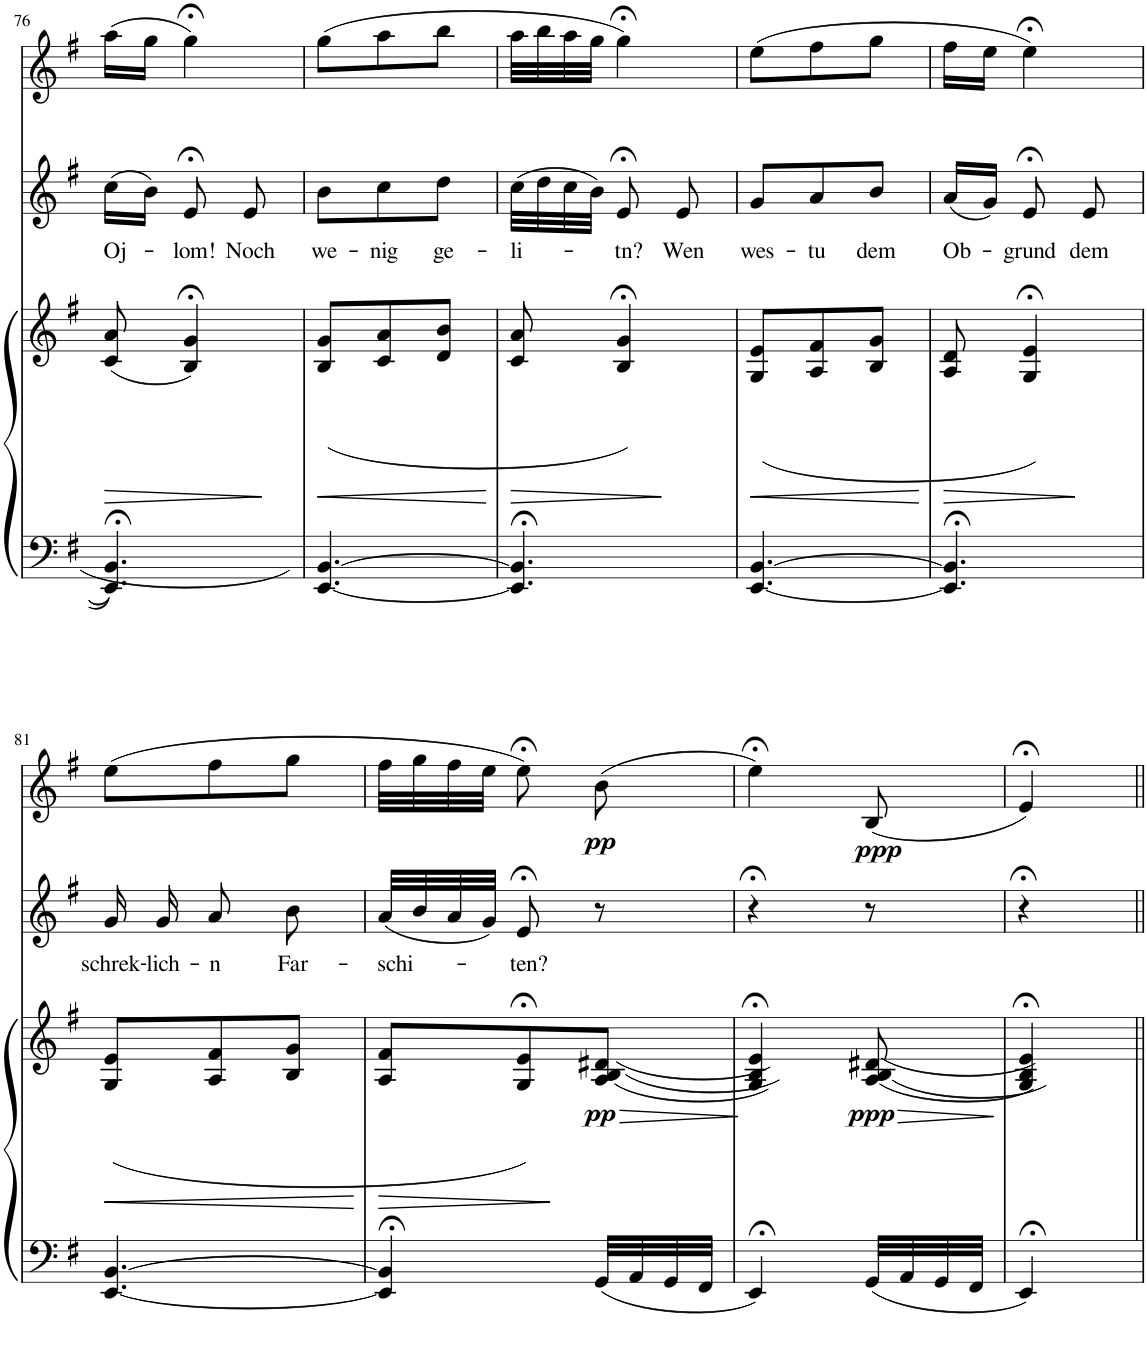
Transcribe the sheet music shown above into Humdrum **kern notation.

**kern	**kern	**dynam	**kern	**text	**kern	**dynam
*part3	*part3	*part3	*part2	*part2	*part1	*part1
*staff4	*staff3	*staff3/4	*staff2	*staff2	*staff1	*staff1
*I"פּיאַנע	*	*	*I"געזאַנג	*	*I"פֿידל	*
!!LO:PB:g=z
*clefF4	*clefG2	*	*clefG2	*	*clefG2	*
*k[f#]	*k[f#]	*	*k[f#]	*	*k[f#]	*
*M3/8	*M3/8	*	*M3/8	*	*M3/8	*
=76	=76	=76	=76	=76	=76	=76
!	!	!LO:HP:b	!	!LO:LY:b	!	!
4.EE/;< 4.BB/;<	(8c/ 8a/	>	(16cc\LL	Oj-	(16aa\LL	.
.	.	.	16b\JJ)	.	16gg\JJ	.
!	!	!	!	!LO:LY:b	!	!
.	4B/;< 4g/;<)	.	8e;</	-lom!	4gg;<\)	.
!	!	!	!	!LO:LY:b	!	!
.	.	.	8e/	Noch	.	.
.	.	]	.	.	.	.
=77	=77	=77	=77	=77	=77	=77
!	!	!LO:HP:b	!	!LO:LY:b	!	!
[4.EE/ [4.BB/	(8B/ 8g/L	<	8b\L	we-	(8gg\L	.
!	!	!	!	!LO:LY:b	!	!
.	8c/ 8a/	.	8cc\	-nig	8aa\	.
!	!	!	!	!LO:LY:b	!	!
.	8d/ 8b/J	.	8dd\J	ge-	8bb\J	.
.	.	[	.	.	.	.
=78	=78	=78	=78	=78	=78	=78
!	!	!LO:HP:b	!	!LO:LY:b	!	!
4.EE/];< 4.BB/];<	8c/ 8a/	>	(32cc\LLL	-li-	32aa\LLL	.
.	.	.	32dd\	.	32bb\	.
.	.	.	32cc\	.	32aa\	.
.	.	.	32b\JJJ)	.	32gg\JJJ	.
!	!	!	!	!LO:LY:b	!	!
.	4B/;< 4g/;<)	.	8e;</	-tn?	4gg;<\)	.
!	!	!	!	!LO:LY:b	!	!
.	.	.	8e/	Wen	.	.
.	.	]	.	.	.	.
=79	=79	=79	=79	=79	=79	=79
!	!	!LO:HP:b	!	!LO:LY:b	!	!
[4.EE/ [4.BB/	(8G/ 8e/L	<	8g/L	wes-	(8ee\L	.
!	!	!	!	!LO:LY:b	!	!
.	8A/ 8f#/	.	8a/	-tu	8ff#\	.
!	!	!	!	!LO:LY:b	!	!
.	8B/ 8g/J	.	8b/J	dem	8gg\J	.
.	.	[	.	.	.	.
=80	=80	=80	=80	=80	=80	=80
!	!	!LO:HP:b	!	!LO:LY:b	!	!
4.EE/];< 4.BB/];<	8A/ 8d/	>	(16a/LL	Ob-	16ff#\LL	.
.	.	.	16g/JJ)	.	16ee\JJ	.
!	!	!	!	!LO:LY:b	!	!
.	4G/;< 4e/;<)	.	8e;</	-grund	4ee;<\)	.
!	!	!	!	!LO:LY:b	!	!
.	.	.	8e/	dem	.	.
.	.	]	.	.	.	.
!!LO:LB:g=z
=81	=81	=81	=81	=81	=81	=81
!	!	!LO:HP:b	!	!LO:LY:b	!	!
[4.EE/ [4.BB/	(8G/ 8e/L	<	16g/	schrek-	(8ee\L	.
!	!	!	!	!LO:LY:b	!	!
.	.	.	16g/	-lich-	.	.
!	!	!	!	!LO:LY:b	!	!
.	8A/ 8f#/	.	8a/	-n	8ff#\	.
!	!	!	!	!LO:LY:b	!	!
.	8B/ 8g/J	.	8b\	Far-	8gg\J	.
.	.	[	.	.	.	.
=82	=82	=82	=82	=82	=82	=82
!	!	!LO:HP:b	!	!LO:LY:b	!	!
4EE/];< 4BB/];<	8A/ 8f#/L	>	(32a/LLL	-schi-	32ff#\LLL	.
.	.	.	32b/	.	32gg\	.
.	.	.	32a/	.	32ff#\	.
.	.	.	32g/JJJ)	.	32ee\JJJ	.
!	!	!	!	!LO:LY:b	!	!
.	8G/;< 8e/;<)	.	8e;</	-ten?	8ee;<\)	.
!	!	!LO:HP:b	!	!	!	!
!	!	!LO:DY:n=1:b	!	!	!	!LO:DY:b
32GG/LLL	(((8A/ 8B/ 8d#X/J	> pp	8r	.	(8b\	pp
32AA/	.	.	.	.	.	.
32GG/	.	.	.	.	.	.
32FF#/JJJ	.	.	.	.	.	.
.	.	] ]	.	.	.	.
=83	=83	=83	=83	=83	=83	=83
4EE;</	4G/;< 4B/;< 4e/;<)))	.	4r;<	.	4ee;<\)	.
!	!	!LO:HP:b	!	!	!	!
!	!	!LO:DY:n=1:b	!	!	!	!LO:DY:b
32GG/LLL	(((8A/ 8B/ 8d#X/	> ppp	8r	.	(8B/	ppp
32AA/	.	.	.	.	.	.
32GG/	.	.	.	.	.	.
32FF#/JJJ	.	.	.	.	.	.
.	.	]	.	.	.	.
=84	=84	=84	=84	=84	=84	=84
4EE;</	4G/;< 4B/;< 4e/;<)))	.	4r;<	.	4e;</)	.
=||	=||	=||	=||	=||	=||	=||
*-	*-	*-	*-	*-	*-	*-
